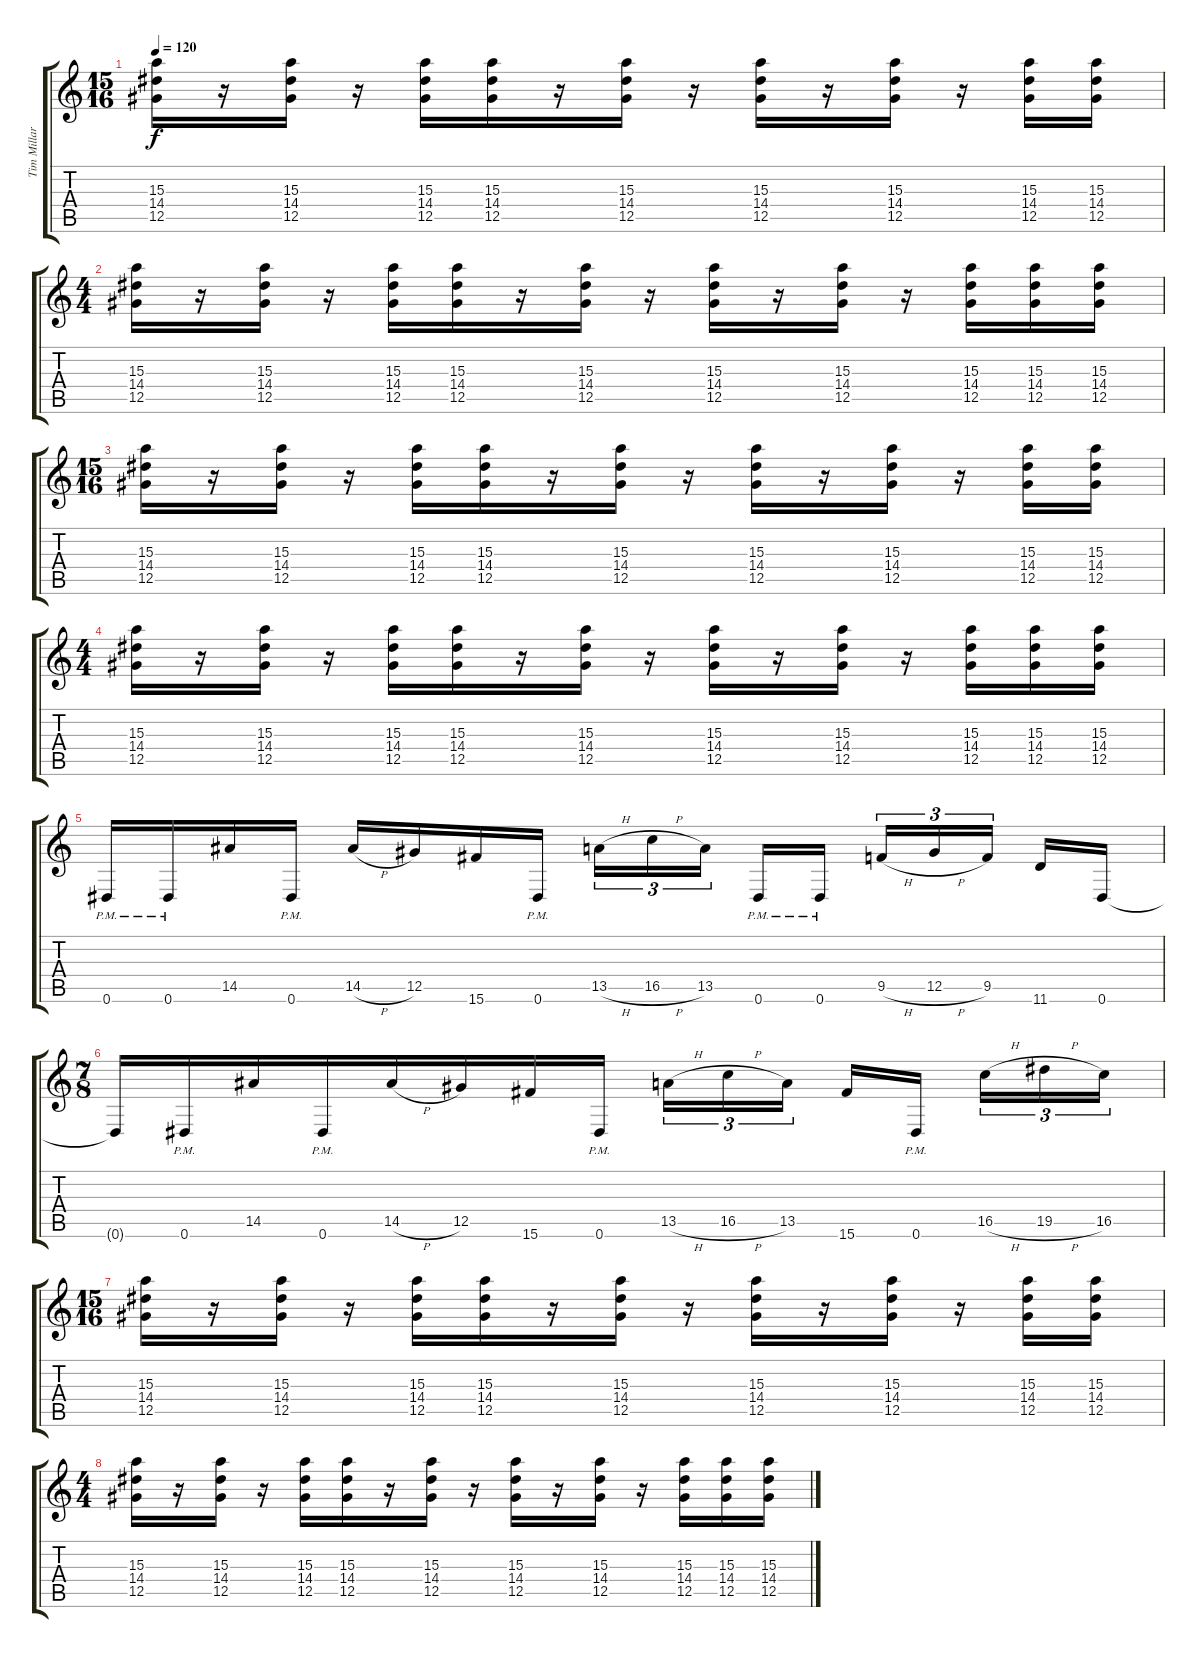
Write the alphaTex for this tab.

\track ("Tim Millar" "Tim Millar") {instrument distortionguitar}
\staff {score tabs}
\tuning (Eb4 Bb3 Gb3 Db3 Ab2 Eb2) {hide}
\ts (15 16)
\tempo 120
\clef g2
\ks c
(15.3 14.4 12.5).16{dy f instrument distortionguitar} r.16 (15.3 14.4 12.5).16 r.16 (15.3 14.4 12.5).16 (15.3 14.4 12.5).16 r.16 (15.3 14.4 12.5).16 r.16 (15.3 14.4 12.5).16 r.16 (15.3 14.4 12.5).16 r.16 (15.3 14.4 12.5).16 (15.3 14.4 12.5).16 |
\ts (4 4)
(15.3 14.4 12.5).16 r.16 (15.3 14.4 12.5).16 r.16 (15.3 14.4 12.5).16 (15.3 14.4 12.5).16 r.16 (15.3 14.4 12.5).16 r.16 (15.3 14.4 12.5).16 r.16 (15.3 14.4 12.5).16 r.16 (15.3 14.4 12.5).16 (15.3 14.4 12.5).16 (15.3 14.4 12.5).16 |
\ts (15 16)
(15.3 14.4 12.5).16 r.16 (15.3 14.4 12.5).16 r.16 (15.3 14.4 12.5).16 (15.3 14.4 12.5).16 r.16 (15.3 14.4 12.5).16 r.16 (15.3 14.4 12.5).16 r.16 (15.3 14.4 12.5).16 r.16 (15.3 14.4 12.5).16 (15.3 14.4 12.5).16 |
\ts (4 4)
(15.3 14.4 12.5).16 r.16 (15.3 14.4 12.5).16 r.16 (15.3 14.4 12.5).16 (15.3 14.4 12.5).16 r.16 (15.3 14.4 12.5).16 r.16 (15.3 14.4 12.5).16 r.16 (15.3 14.4 12.5).16 r.16 (15.3 14.4 12.5).16 (15.3 14.4 12.5).16 (15.3 14.4 12.5).16 |
0.6{pm}.16 0.6{pm}.16 14.5.16 0.6{pm}.16 14.5{h}.16 12.5.16 15.6.16 0.6{pm}.16 13.5{h}.16{tu (3 2)} 16.5{h}.16{tu (3 2)} 13.5.16{tu (3 2)} 0.6{pm}.16 0.6{pm}.16 9.5{h}.16{tu (3 2)} 12.5{h}.16{tu (3 2)} 9.5.16{tu (3 2)} 11.6.16 0.6.16 |
\ts (7 8)
0.6{t}.16 0.6{pm}.16 14.5.16 0.6{pm}.16 14.5{h}.16 12.5.16 15.6.16 0.6{pm}.16 13.5{h}.16{tu (3 2)} 16.5{h}.16{tu (3 2)} 13.5.16{tu (3 2)} 15.6.16 0.6{pm}.16 16.5{h}.16{tu (3 2)} 19.5{h}.16{tu (3 2)} 16.5.16{tu (3 2)} |
\ts (15 16)
(15.3 14.4 12.5).16 r.16 (15.3 14.4 12.5).16 r.16 (15.3 14.4 12.5).16 (15.3 14.4 12.5).16 r.16 (15.3 14.4 12.5).16 r.16 (15.3 14.4 12.5).16 r.16 (15.3 14.4 12.5).16 r.16 (15.3 14.4 12.5).16 (15.3 14.4 12.5).16 |
\ts (4 4)
(15.3 14.4 12.5).16 r.16 (15.3 14.4 12.5).16 r.16 (15.3 14.4 12.5).16 (15.3 14.4 12.5).16 r.16 (15.3 14.4 12.5).16 r.16 (15.3 14.4 12.5).16 r.16 (15.3 14.4 12.5).16 r.16 (15.3 14.4 12.5).16 (15.3 14.4 12.5).16 (15.3 14.4 12.5).16
